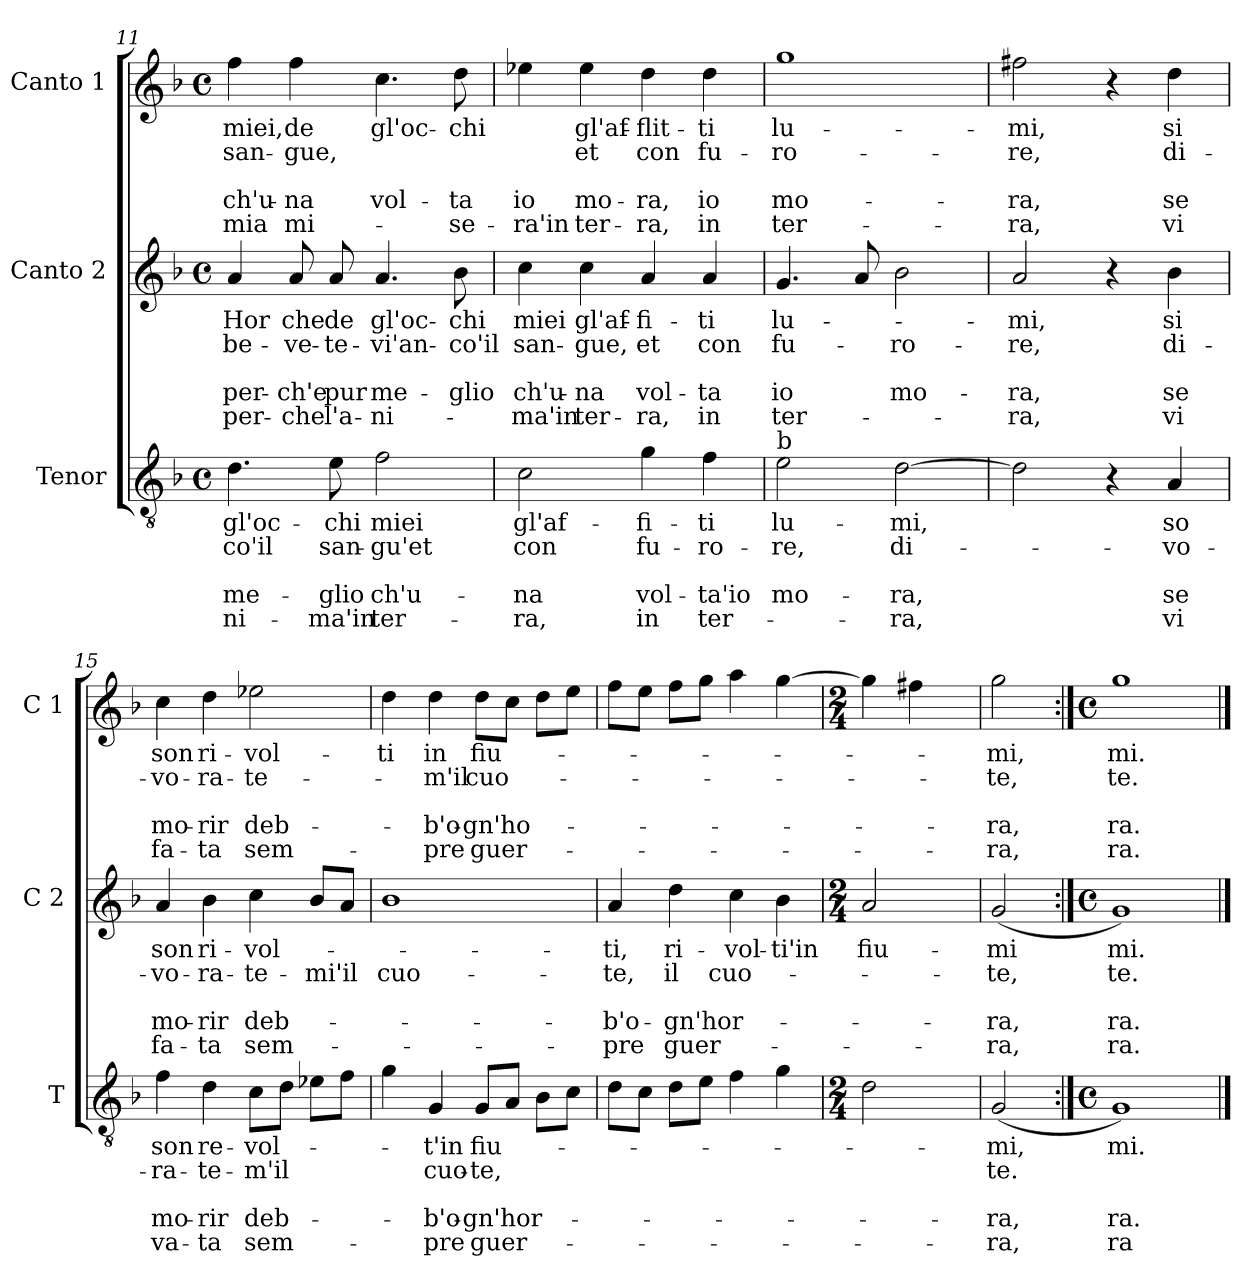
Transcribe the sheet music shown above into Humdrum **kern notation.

**kern	**text	**text	**text	**text	**text	**kern	**text	**text	**text	**text	**text	**kern	**text	**text	**text	**text	**text
*part3	*part3	*part3	*part3	*part3	*part3	*part2	*part2	*part2	*part2	*part2	*part2	*part1	*part1	*part1	*part1	*part1	*part1
*staff3	*staff3	*staff3	*staff3	*staff3	*staff3	*staff2	*staff2	*staff2	*staff2	*staff2	*staff2	*staff1	*staff1	*staff1	*staff1	*staff1	*staff1
*I"Tenor	*	*	*	*	*	*I"Canto 2	*	*	*	*	*	*I"Canto 1	*	*	*	*	*
*I'T	*	*	*	*	*	*I'C 2	*	*	*	*	*	*I'C 1	*	*	*	*	*
!!LO:PB:g=z
*clefGv2	*	*	*	*	*	*clefG2	*	*	*	*	*	*clefG2	*	*	*	*	*
*k[b-]	*	*	*	*	*	*k[b-]	*	*	*	*	*	*k[b-]	*	*	*	*	*
*F:	*	*	*	*	*	*F:	*	*	*	*	*	*F:	*	*	*	*	*
*M4/4	*	*	*	*	*	*M4/4	*	*	*	*	*	*M4/4	*	*	*	*	*
*met(c)	*	*	*	*	*	*met(c)	*	*	*	*	*	*met(c)	*	*	*	*	*
=11	=11	=11	=11	=11	=11	=11	=11	=11	=11	=11	=11	=11	=11	=11	=11	=11	=11
!	!LO:LY:b	!LO:LY:b	!	!LO:LY:b	!LO:LY:b	!	!LO:LY:b	!LO:LY:b	!	!LO:LY:b	!LO:LY:b	!	!LO:LY:b	!LO:LY:b	!	!LO:LY:b	!LO:LY:b
4.d\	gl'oc-	-co'il	.	me-	-ni-	4a/	Hor	be-	.	per-	per-	4ff\	miei,	san-	.	ch'u-	mia
!	!	!	!	!	!	!	!LO:LY:b	!LO:LY:b	!	!LO:LY:b	!LO:LY:b	!	!LO:LY:b	!LO:LY:b	!	!LO:LY:b	!LO:LY:b
.	.	.	.	.	.	8a/	che	-ve-	.	-ch'e	-che	4ff\	de	-gue,	.	-na	mi-
!	!LO:LY:b	!LO:LY:b	!	!LO:LY:b	!LO:LY:b	!	!LO:LY:b	!LO:LY:b	!	!LO:LY:b	!LO:LY:b	!	!	!	!	!	!
8e\	-chi	san-	.	-glio	-ma'in	8a/	de	-te-	.	pur	l'a-	.	.	.	.	.	.
!	!LO:LY:b	!LO:LY:b	!	!LO:LY:b	!LO:LY:b	!	!LO:LY:b	!LO:LY:b	!	!LO:LY:b	!LO:LY:b	!	!LO:LY:b	!	!	!LO:LY:b	!
2f\	miei	-gu'et	.	ch'u-	ter-	4.a/	gl'oc-	-vi'an-	.	me-	-ni-	4.cc\	gl'oc-	.	.	vol-	.
!	!	!	!	!	!	!	!LO:LY:b	!LO:LY:b	!	!LO:LY:b	!	!	!LO:LY:b	!	!	!LO:LY:b	!LO:LY:b
.	.	.	.	.	.	8b-\	-chi	-co'il	.	-glio	.	8dd\	-chi	.	.	-ta	-se-
=12	=12	=12	=12	=12	=12	=12	=12	=12	=12	=12	=12	=12	=12	=12	=12	=12	=12
!	!LO:LY:b	!LO:LY:b	!	!LO:LY:b	!LO:LY:b	!	!LO:LY:b	!LO:LY:b	!	!LO:LY:b	!LO:LY:b	!	!	!	!	!LO:LY:b	!LO:LY:b
2c\	gl'af-	con	.	-na	-ra,	4cc\	miei	san-	.	ch'u-	-ma'in	4ee-X\	.	.	.	io	-ra'in
!	!	!	!	!	!	!	!LO:LY:b	!LO:LY:b	!	!LO:LY:b	!LO:LY:b	!	!LO:LY:b	!LO:LY:b	!	!LO:LY:b	!LO:LY:b
.	.	.	.	.	.	4cc\	gl'af-	-gue,	.	-na	ter-	4ee-\	gl'af-	et	.	mo-	ter-
!	!LO:LY:b	!LO:LY:b	!	!LO:LY:b	!LO:LY:b	!	!LO:LY:b	!LO:LY:b	!	!LO:LY:b	!LO:LY:b	!	!LO:LY:b	!LO:LY:b	!	!LO:LY:b	!LO:LY:b
4g\	-fi-	fu-	.	vol-	in	4a/	-fi-	et	.	vol-	-ra,	4dd\	-flit-	con	.	-ra,	-ra,
!	!LO:LY:b	!LO:LY:b	!	!LO:LY:b	!LO:LY:b	!	!LO:LY:b	!LO:LY:b	!	!LO:LY:b	!LO:LY:b	!	!LO:LY:b	!LO:LY:b	!	!LO:LY:b	!LO:LY:b
4f\	-ti	-ro-	.	-ta'io	ter-	4a/	-ti	con	.	-ta	in	4dd\	-ti	fu-	.	io	in
=13	=13	=13	=13	=13	=13	=13	=13	=13	=13	=13	=13	=13	=13	=13	=13	=13	=13
!LO:TX:a:t=b	!	!	!	!	!	!	!	!	!	!	!	!	!	!	!	!	!
!	!LO:LY:b	!LO:LY:b	!	!LO:LY:b	!	!	!LO:LY:b	!LO:LY:b	!	!LO:LY:b	!LO:LY:b	!	!LO:LY:b	!LO:LY:b	!	!LO:LY:b	!LO:LY:b
2e\	lu-	-re,	.	mo-	.	4.g/	lu-	fu-	.	io	ter-	1gg	lu-	-ro-	.	mo-	ter-
.	.	.	.	.	.	8a/	.	.	.	.	.	.	.	.	.	.	.
!	!LO:LY:b	!LO:LY:b	!	!LO:LY:b	!LO:LY:b	!	!	!LO:LY:b	!	!LO:LY:b	!	!	!	!	!	!	!
[2d\	-mi,	di-	.	-ra,	-ra,	2b-\	.	-ro-	.	mo-	.	.	.	.	.	.	.
=14	=14	=14	=14	=14	=14	=14	=14	=14	=14	=14	=14	=14	=14	=14	=14	=14	=14
!	!	!	!	!	!	!	!LO:LY:b	!LO:LY:b	!	!LO:LY:b	!LO:LY:b	!	!LO:LY:b	!LO:LY:b	!	!LO:LY:b	!LO:LY:b
2d\]	.	.	.	.	.	2a/	-mi,	-re,	.	-ra,	-ra,	2ff#X\	-mi,	-re,	.	-ra,	-ra,
4r	.	.	.	.	.	4r	.	.	.	.	.	4r	.	.	.	.	.
!	!LO:LY:b	!LO:LY:b	!	!LO:LY:b	!LO:LY:b	!	!LO:LY:b	!LO:LY:b	!	!LO:LY:b	!LO:LY:b	!	!LO:LY:b	!LO:LY:b	!	!LO:LY:b	!LO:LY:b
4A/	so	-vo-	.	se	vi	4b-\	si	di-	.	se	vi	4dd\	si	di-	.	se	vi
=15	=15	=15	=15	=15	=15	=15	=15	=15	=15	=15	=15	=15	=15	=15	=15	=15	=15
!	!LO:LY:b	!LO:LY:b	!	!LO:LY:b	!LO:LY:b	!	!LO:LY:b	!LO:LY:b	!	!LO:LY:b	!LO:LY:b	!	!LO:LY:b	!LO:LY:b	!	!LO:LY:b	!LO:LY:b
4f\	son	-ra-	.	mo-	va-	4a/	son	-vo-	.	mo-	fa-	4cc\	son	-vo-	.	mo-	fa-
!	!LO:LY:b	!LO:LY:b	!	!LO:LY:b	!LO:LY:b	!	!LO:LY:b	!LO:LY:b	!	!LO:LY:b	!LO:LY:b	!	!LO:LY:b	!LO:LY:b	!	!LO:LY:b	!LO:LY:b
4d\	re-	-te-	.	-rir	-ta	4b-\	ri-	-ra-	.	-rir	-ta	4dd\	ri-	-ra-	.	-rir	-ta
!	!LO:LY:b	!LO:LY:b	!	!LO:LY:b	!LO:LY:b	!	!LO:LY:b	!LO:LY:b	!	!LO:LY:b	!LO:LY:b	!	!LO:LY:b	!LO:LY:b	!	!LO:LY:b	!LO:LY:b
8c\L	-vol-	-m'il	.	deb-	sem-	4cc\	-vol-	-te-	.	deb-	sem-	2ee-X\	-vol-	-te-	.	deb-	sem-
8d\J	.	.	.	.	.	.	.	.	.	.	.	.	.	.	.	.	.
!	!	!	!	!	!	!	!	!LO:LY:b	!	!	!	!	!	!	!	!	!
8e-X\L	.	.	.	.	.	8b-/L	.	-mi'il	.	.	.	.	.	.	.	.	.
8f\J	.	.	.	.	.	8a/J	.	.	.	.	.	.	.	.	.	.	.
!!LO:LB:g=z
=16	=16	=16	=16	=16	=16	=16	=16	=16	=16	=16	=16	=16	=16	=16	=16	=16	=16
!	!	!	!	!	!	!	!	!LO:LY:b	!	!	!	!	!LO:LY:b	!	!	!	!
4g\	.	.	.	.	.	1b-	.	cuo-	.	.	.	4dd\	-ti	.	.	.	.
!	!LO:LY:b	!LO:LY:b	!	!LO:LY:b	!LO:LY:b	!	!	!	!	!	!	!	!LO:LY:b	!LO:LY:b	!	!LO:LY:b	!LO:LY:b
4G/	-t'in	cuo-	.	-b'o-	-pre	.	.	.	.	.	.	4dd\	in	-m'il	.	-b'o-	-pre
!	!LO:LY:b	!LO:LY:b	!	!LO:LY:b	!LO:LY:b	!	!	!	!	!	!	!	!LO:LY:b	!LO:LY:b	!	!LO:LY:b	!LO:LY:b
8G/L	fiu-	-te,	.	-gn'hor-	guer-	.	.	.	.	.	.	8dd\L	fiu-	cuo-	.	-gn'ho-	guer-
8A/J	.	.	.	.	.	.	.	.	.	.	.	8cc\J	.	.	.	.	.
8B-\L	.	.	.	.	.	.	.	.	.	.	.	8dd\L	.	.	.	.	.
8c\J	.	.	.	.	.	.	.	.	.	.	.	8ee\J	.	.	.	.	.
=17	=17	=17	=17	=17	=17	=17	=17	=17	=17	=17	=17	=17	=17	=17	=17	=17	=17
!	!	!	!	!	!	!	!LO:LY:b	!LO:LY:b	!	!LO:LY:b	!LO:LY:b	!	!	!	!	!	!
8d\L	.	.	.	.	.	4a/	-ti,	-te,	.	-b'o-	-pre	8ff\L	.	.	.	.	.
8c\J	.	.	.	.	.	.	.	.	.	.	.	8ee\J	.	.	.	.	.
!	!	!	!	!	!	!	!LO:LY:b	!LO:LY:b	!	!LO:LY:b	!LO:LY:b	!	!	!	!	!	!
8d\L	.	.	.	.	.	4dd\	ri-	il	.	-gn'hor-	guer-	8ff\L	.	.	.	.	.
8e\J	.	.	.	.	.	.	.	.	.	.	.	8gg\J	.	.	.	.	.
!	!	!	!	!	!	!	!LO:LY:b	!LO:LY:b	!	!	!	!	!	!	!	!	!
4f\	.	.	.	.	.	4cc\	-vol-	cuo-	.	.	.	4aa\	.	.	.	.	.
!	!	!	!	!	!	!	!LO:LY:b	!	!	!	!	!	!	!	!	!	!
4g\	.	.	.	.	.	4b-\	-ti'in	.	.	.	.	[4gg\	.	.	.	.	.
=18	=18	=18	=18	=18	=18	=18	=18	=18	=18	=18	=18	=18	=18	=18	=18	=18	=18
*M2/4	*	*	*	*	*	*M2/4	*	*	*	*	*	*M2/4	*	*	*	*	*
!	!	!	!	!	!	!	!LO:LY:b	!	!	!	!	!	!	!	!	!	!
2d\	.	.	.	.	.	2a/	fiu-	.	.	.	.	4gg\]	.	.	.	.	.
.	.	.	.	.	.	.	.	.	.	.	.	4ff#X\	.	.	.	.	.
=19	=19	=19	=19	=19	=19	=19	=19	=19	=19	=19	=19	=19	=19	=19	=19	=19	=19
!	!LO:LY:b	!LO:LY:b	!	!LO:LY:b	!LO:LY:b	!	!LO:LY:b	!LO:LY:b	!	!LO:LY:b	!LO:LY:b	!	!LO:LY:b	!LO:LY:b	!	!LO:LY:b	!LO:LY:b
(<2G/	-mi,	te.	.	-ra,	-ra,	(<2g/	-mi	-te,	.	-ra,	-ra,	2gg\	-mi,	-te,	.	-ra,	-ra,
=20:|!	=20:|!	=20:|!	=20:|!	=20:|!	=20:|!	=20:|!	=20:|!	=20:|!	=20:|!	=20:|!	=20:|!	=20:|!	=20:|!	=20:|!	=20:|!	=20:|!	=20:|!
*M4/4	*	*	*	*	*	*M4/4	*	*	*	*	*	*M4/4	*	*	*	*	*
*met(c)	*	*	*	*	*	*met(c)	*	*	*	*	*	*met(c)	*	*	*	*	*
!	!LO:LY:b	!	!	!LO:LY:b	!LO:LY:b	!	!LO:LY:b	!LO:LY:b	!	!LO:LY:b	!LO:LY:b	!	!LO:LY:b	!LO:LY:b	!	!LO:LY:b	!LO:LY:b
1G)	mi.	.	.	ra.	ra	1g)	mi.	te.	.	ra.	ra.	1gg	mi.	te.	.	ra.	ra.
==	==	==	==	==	==	==	==	==	==	==	==	==	==	==	==	==	==
*-	*-	*-	*-	*-	*-	*-	*-	*-	*-	*-	*-	*-	*-	*-	*-	*-	*-
